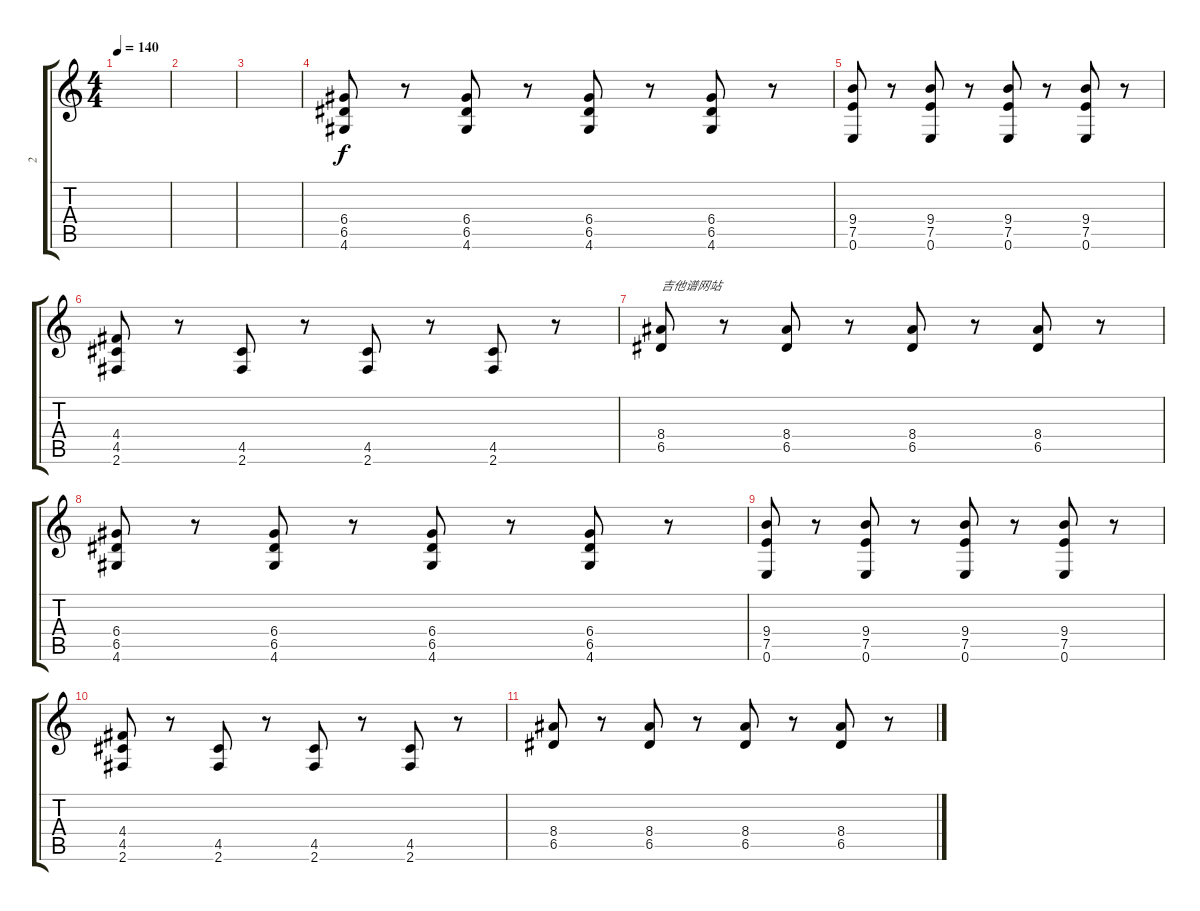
\track ("2" "2") {instrument distortionguitar}
\staff {score tabs}
\tuning (E4 B3 G3 D3 A2 E2) {hide}
\ts (4 4)
\tempo 140
\clef g2
\ks c
|
|
|
(6.4 6.5 4.6).8{dy f} r.8 (6.4 6.5 4.6).8 r.8 (6.4 6.5 4.6).8 r.8 (6.4 6.5 4.6).8 r.8 |
(9.4 7.5 0.6).8 r.8 (9.4 7.5 0.6).8 r.8 (9.4 7.5 0.6).8 r.8 (9.4 7.5 0.6).8 r.8 |
(4.4 4.5 2.6).8 r.8 (4.5 2.6).8 r.8 (4.5 2.6).8 r.8 (4.5 2.6).8 r.8 |
(8.4 6.5).8{txt "吉他谱网站"} r.8 (8.4 6.5).8 r.8 (8.4 6.5).8 r.8 (8.4 6.5).8 r.8 |
(6.4 6.5 4.6).8 r.8 (6.4 6.5 4.6).8 r.8 (6.4 6.5 4.6).8 r.8 (6.4 6.5 4.6).8 r.8 |
(9.4 7.5 0.6).8 r.8 (9.4 7.5 0.6).8 r.8 (9.4 7.5 0.6).8 r.8 (9.4 7.5 0.6).8 r.8 |
(4.4 4.5 2.6).8 r.8 (4.5 2.6).8 r.8 (4.5 2.6).8 r.8 (4.5 2.6).8 r.8 |
(8.4 6.5).8 r.8 (8.4 6.5).8 r.8 (8.4 6.5).8 r.8 (8.4 6.5).8 r.8
